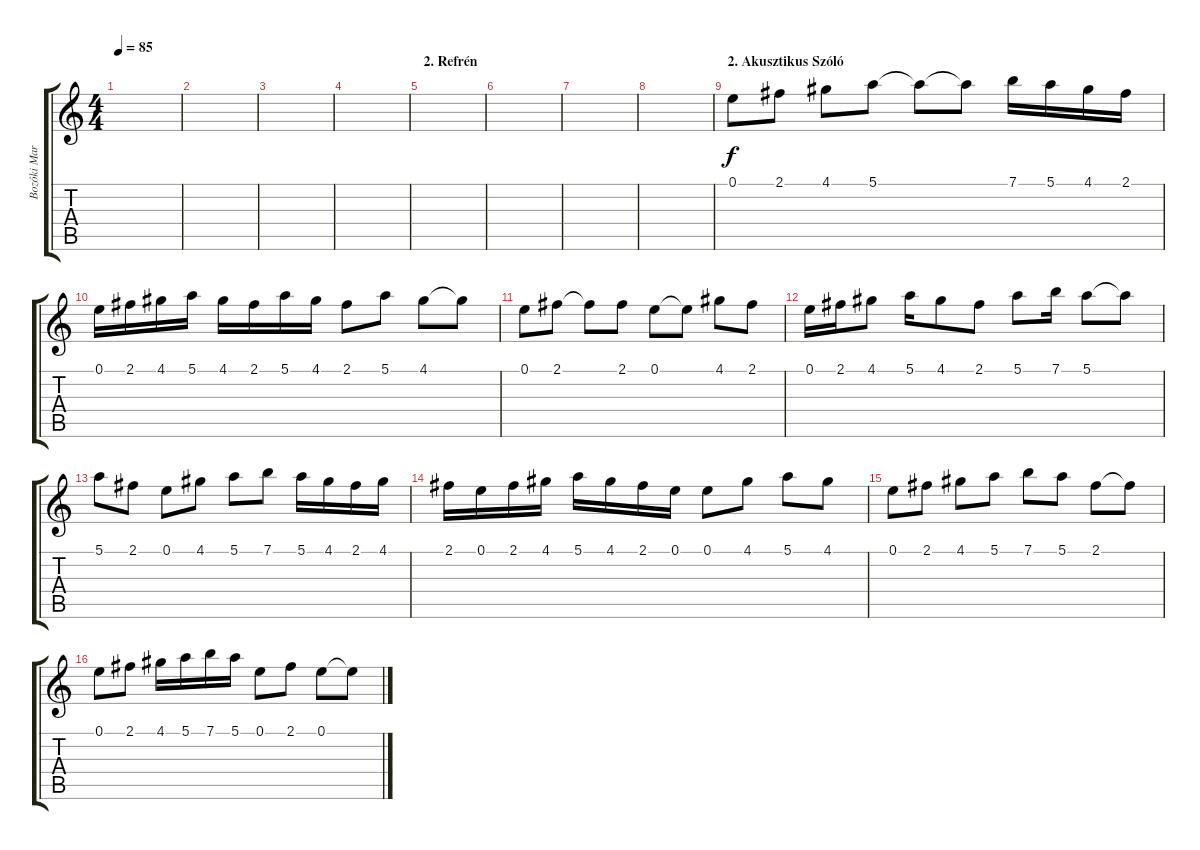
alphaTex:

\track ("Bozóki Marci - Akusztikus Szóló" "Bozóki Mar") {instrument acousticguitarnylon}
\staff {score tabs}
\tuning (E4 B3 G3 D3 A2 E2) {hide}
\ts (4 4)
\tempo 85
\clef g2
\ks c
|
|
|
|
\section ("" "2. Refrén")
|
|
|
|
\section ("" "2. Akusztikus Szóló")
0.1.8 2.1.8 4.1.8 5.1.8 5.1{t}.8 5.1{t}.8 7.1.16 5.1.16 4.1.16 2.1.16 |
0.1.16 2.1.16 4.1.16 5.1.16 4.1.16 2.1.16 5.1.16 4.1.16 2.1.8 5.1.8 4.1.8 4.1{t}.8 |
0.1.8 2.1.8 2.1{t}.8 2.1.8 0.1.8 0.1{t}.8 4.1.8 2.1.8 |
0.1.16 2.1.16 4.1.8 5.1.16 4.1.8 2.1.8 5.1.8 7.1.16 5.1.8 5.1{t}.8 |
5.1.8 2.1.8 0.1.8 4.1.8 5.1.8 7.1.8 5.1.16 4.1.16 2.1.16 4.1.16 |
2.1.16 0.1.16 2.1.16 4.1.16 5.1.16 4.1.16 2.1.16 0.1.16 0.1.8 4.1.8 5.1.8 4.1.8 |
0.1.8 2.1.8 4.1.8 5.1.8 7.1.8 5.1.8 2.1.8 2.1{t}.8 |
0.1.8 2.1.8 4.1.16 5.1.16 7.1.16 5.1.16 0.1.8 2.1.8 0.1.8 0.1{t}.8
